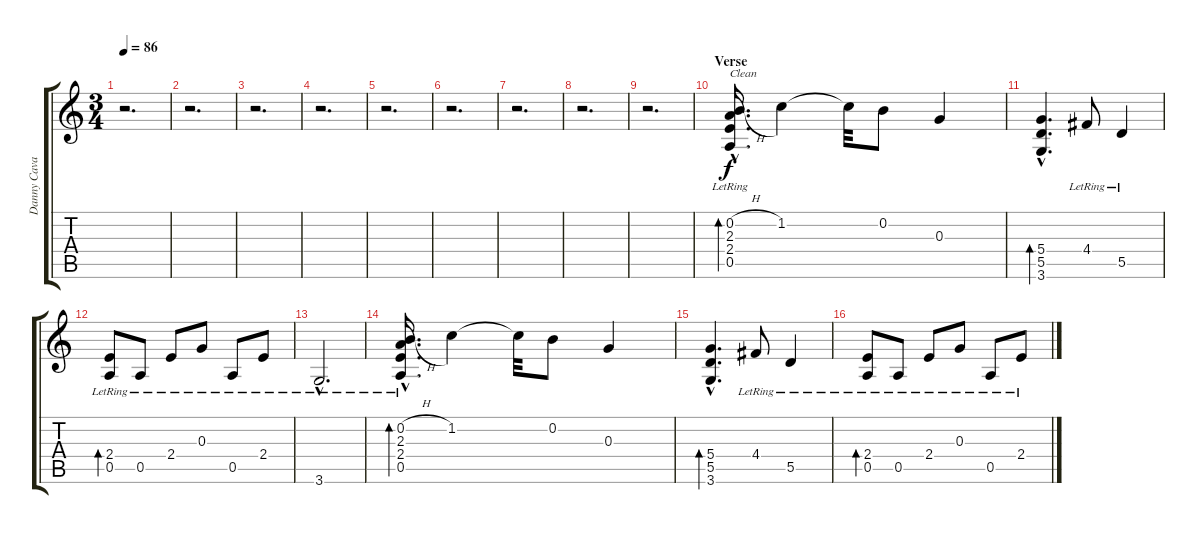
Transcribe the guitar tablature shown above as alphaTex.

\track ("Danny Cavanagh (Electric Guitar 1)" "Danny Cava") {instrument distortionguitar}
\staff {score tabs}
\tuning (E4 B3 G3 D3 A2 E2) {hide}
\ts (3 4)
\tempo 86
\clef g2
\ks c
r.2{d dy f} |
r.2{d} |
r.2{d} |
r.2{d} |
r.2{d} |
r.2{d} |
r.2{d} |
r.2{d} |
r.2{d} |
\section ("" "Verse")
(0.2{h hac} 2.3{hac lr} 2.4{hac lr} 0.5{hac lr}).16{d bd 120 txt "Clean" instrument electricguitarclean} 1.2.4 1.2{t}.32 0.2.8 0.3.4 |
(5.4{hac} 5.5{hac} 3.6{hac}).4{d bd 120} 4.4{lr}.8 5.5{lr}.4 |
(2.4{lr} 0.5{lr}).8{bd 30} 0.5{lr}.8 2.4{lr}.8 0.3{lr}.8 0.5{lr}.8 2.4{lr}.8 |
3.6{hac lr}.2{d} |
(0.2{h hac} 2.3{hac lr} 2.4{hac lr} 0.5{hac lr}).16{d bd 120} 1.2.4 1.2{t}.32 0.2.8 0.3.4 |
(5.4{hac} 5.5{hac} 3.6{hac}).4{d bd 120} 4.4{lr}.8 5.5{lr}.4 |
(2.4{lr} 0.5{lr}).8{bd 120} 0.5{lr}.8 2.4{lr}.8 0.3{lr}.8 0.5{lr}.8 2.4{lr}.8
